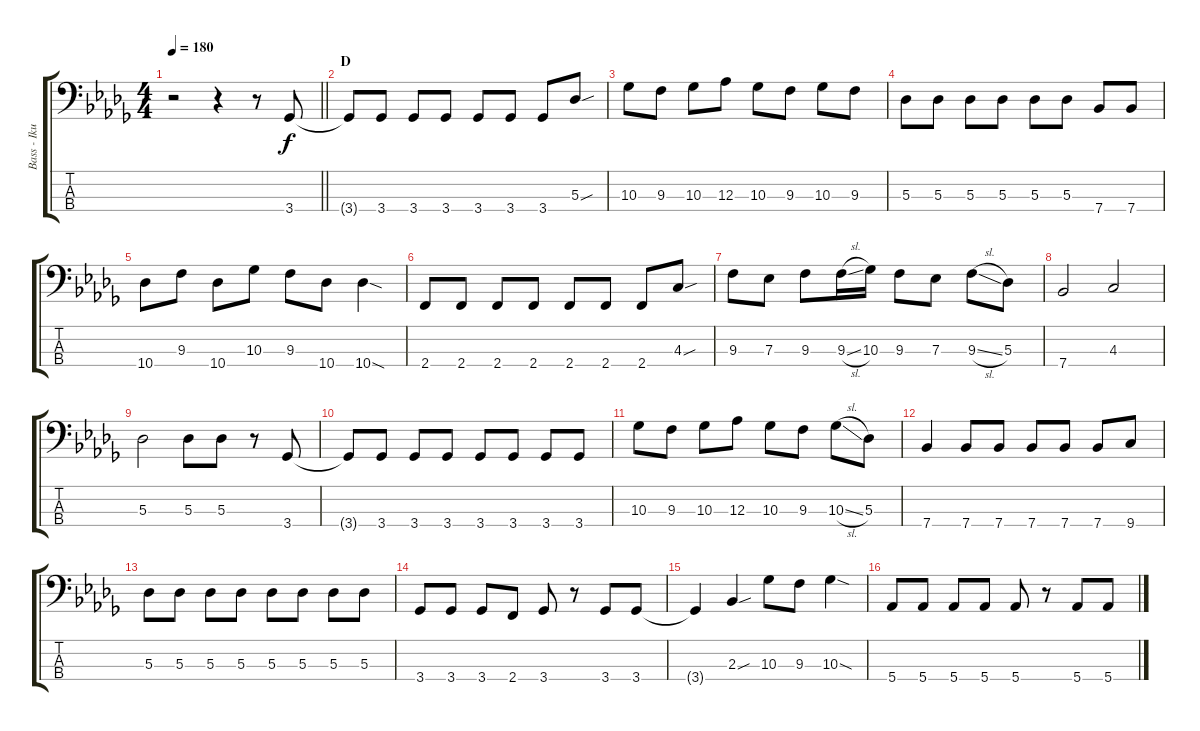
\track ("Bass - Ikuo" "Bass - Iku") {instrument electricbasspick}
\staff {score tabs}
\tuning (Gb2 Db2 Ab1 Eb1) {hide}
\ts (4 4)
\tempo 180
\clef f4
\barLineRight lightlight
\ks db
r.2{dy f} r.4 r.8 3.4.8 |
\section ("" "D")
3.4{t}.8 3.4.8 3.4.8 3.4.8 3.4.8 3.4.8 3.4.8 5.3{sou}.8 |
10.3.8 9.3.8 10.3.8 12.3.8 10.3.8 9.3.8 10.3.8 9.3.8 |
5.3.8 5.3.8 5.3.8 5.3.8 5.3.8 5.3.8 7.4.8 7.4.8 |
10.4.8 9.3.8 10.4.8 10.3.8 9.3.8 10.4.8 10.4{sod}.4 |
2.4.8 2.4.8 2.4.8 2.4.8 2.4.8 2.4.8 2.4.8 4.3{sou}.8 |
9.3.8 7.3.8 9.3.8 9.3{sl}.16 10.3.16 9.3.8 7.3.8 9.3{sl}.8 5.3.8 |
7.4.2 4.3.2 |
5.3.2 5.3.8 5.3.8 r.8 3.4.8 |
3.4{t}.8 3.4.8 3.4.8 3.4.8 3.4.8 3.4.8 3.4.8 3.4.8 |
10.3.8 9.3.8 10.3.8 12.3.8 10.3.8 9.3.8 10.3{sl}.8 5.3.8 |
7.4.4 7.4.8 7.4.8 7.4.8 7.4.8 7.4.8 9.4.8 |
5.3.8 5.3.8 5.3.8 5.3.8 5.3.8 5.3.8 5.3.8 5.3.8 |
3.4.8 3.4.8 3.4.8 2.4.8 3.4.8 r.8 3.4.8 3.4.8 |
3.4{t}.4 2.3{sou}.4 10.3.8 9.3.8 10.3{sod}.4 |
5.4.8 5.4.8 5.4.8 5.4.8 5.4.8 r.8 5.4.8 5.4.8
